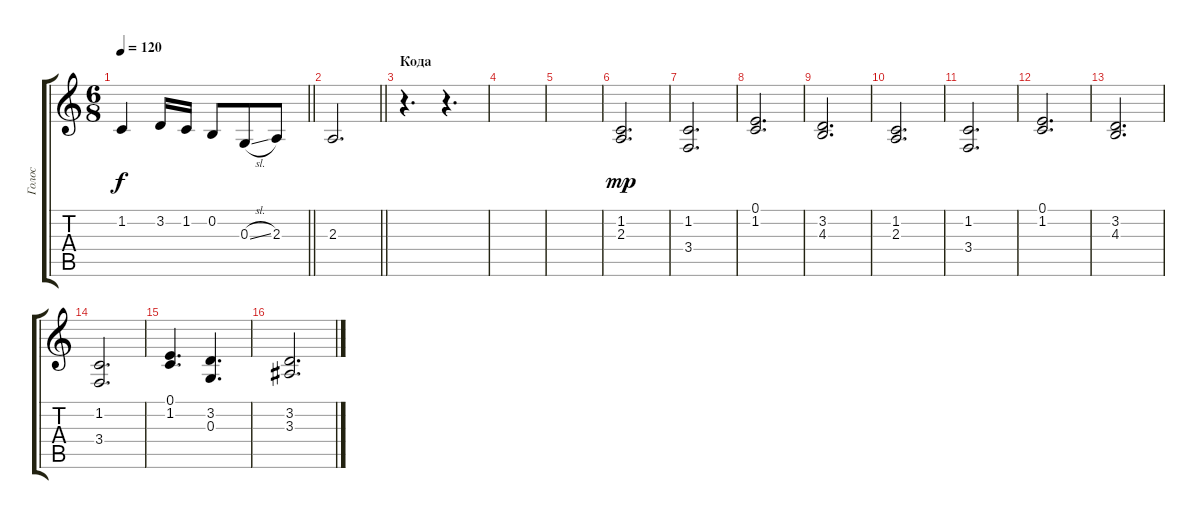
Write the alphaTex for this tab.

\track ("Голос" "Голос") {instrument lead3calliope}
\staff {score tabs}
\tuning (E4 B3 G3 D3 A2 E2) {hide}
\ts (6 8)
\tempo 120
\clef g2
\barLineRight lightlight
\ks c
1.2.4{dy f} 3.2.16 1.2.16 0.2.8 0.3{sl}.8 2.3.8 |
\barLineRight lightlight
2.3.2{d} |
\section ("" "Кода")
r.4{d} r.4{d} |
|
|
(1.2 2.3).2{d dy mp} |
(1.2 3.4).2{d} |
(0.1 1.2).2{d} |
(3.2 4.3).2{d} |
(1.2 2.3).2{d} |
(1.2 3.4).2{d} |
(0.1 1.2).2{d} |
(3.2 4.3).2{d} |
(1.2 3.4).2{d} |
(0.1 1.2).4{d} (3.2 0.3).4{d} |
(3.2 3.3).2{d}
